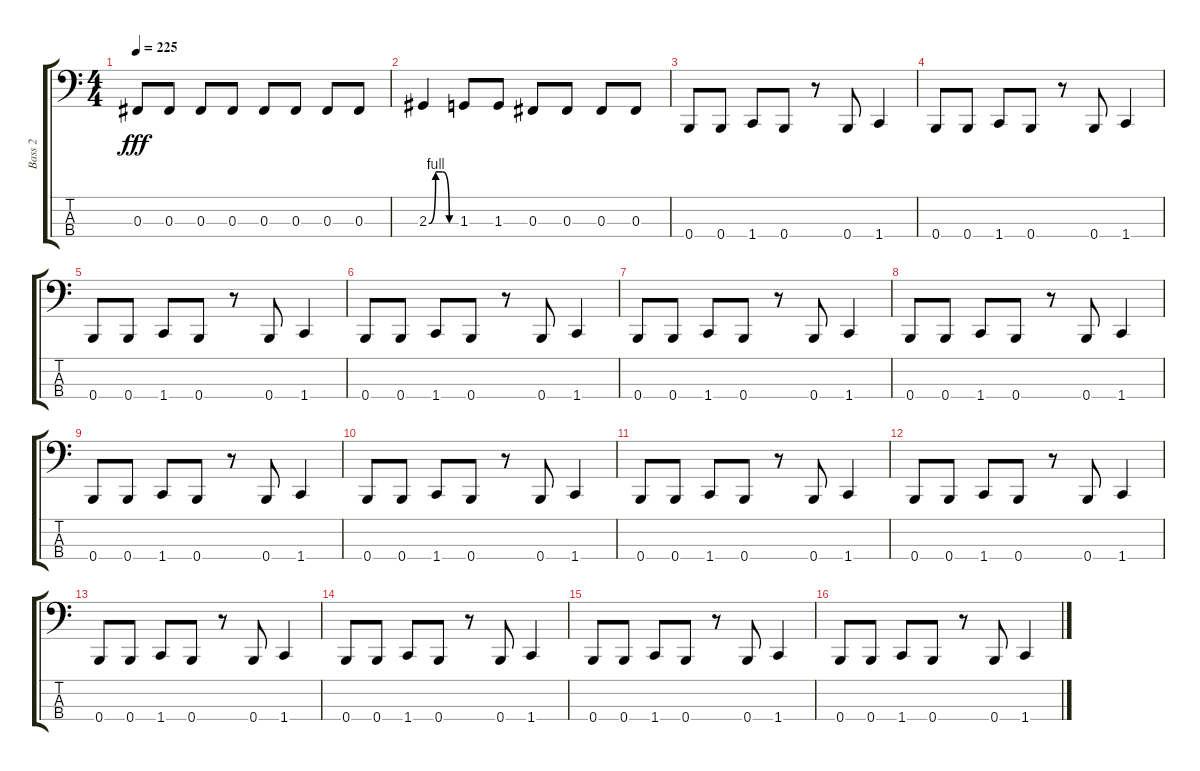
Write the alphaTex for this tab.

\track ("Bass 2" "Bass 2") {instrument electricbasspick}
\staff {score tabs}
\tuning (E2 B1 Gb1 B0) {hide}
\ts (4 4)
\tempo 225
\clef f4
\ks c
0.3.8{dy fff} 0.3.8 0.3.8 0.3.8 0.3.8 0.3.8 0.3.8 0.3.8 |
2.3{be (custom 0 0 15 4 30 4 45 0 60 0)}.4 1.3.8 1.3.8 0.3.8 0.3.8 0.3.8 0.3.8 |
0.4.8 0.4.8 1.4.8 0.4.8 r.8 0.4.8 1.4.4 |
0.4.8 0.4.8 1.4.8 0.4.8 r.8 0.4.8 1.4.4 |
0.4.8 0.4.8 1.4.8 0.4.8 r.8 0.4.8 1.4.4 |
0.4.8 0.4.8 1.4.8 0.4.8 r.8 0.4.8 1.4.4 |
0.4.8 0.4.8 1.4.8 0.4.8 r.8 0.4.8 1.4.4 |
0.4.8 0.4.8 1.4.8 0.4.8 r.8 0.4.8 1.4.4 |
0.4.8 0.4.8 1.4.8 0.4.8 r.8 0.4.8 1.4.4 |
0.4.8 0.4.8 1.4.8 0.4.8 r.8 0.4.8 1.4.4 |
0.4.8 0.4.8 1.4.8 0.4.8 r.8 0.4.8 1.4.4 |
0.4.8 0.4.8 1.4.8 0.4.8 r.8 0.4.8 1.4.4 |
0.4.8 0.4.8 1.4.8 0.4.8 r.8 0.4.8 1.4.4 |
0.4.8 0.4.8 1.4.8 0.4.8 r.8 0.4.8 1.4.4 |
0.4.8 0.4.8 1.4.8 0.4.8 r.8 0.4.8 1.4.4 |
0.4.8 0.4.8 1.4.8 0.4.8 r.8 0.4.8 1.4.4
